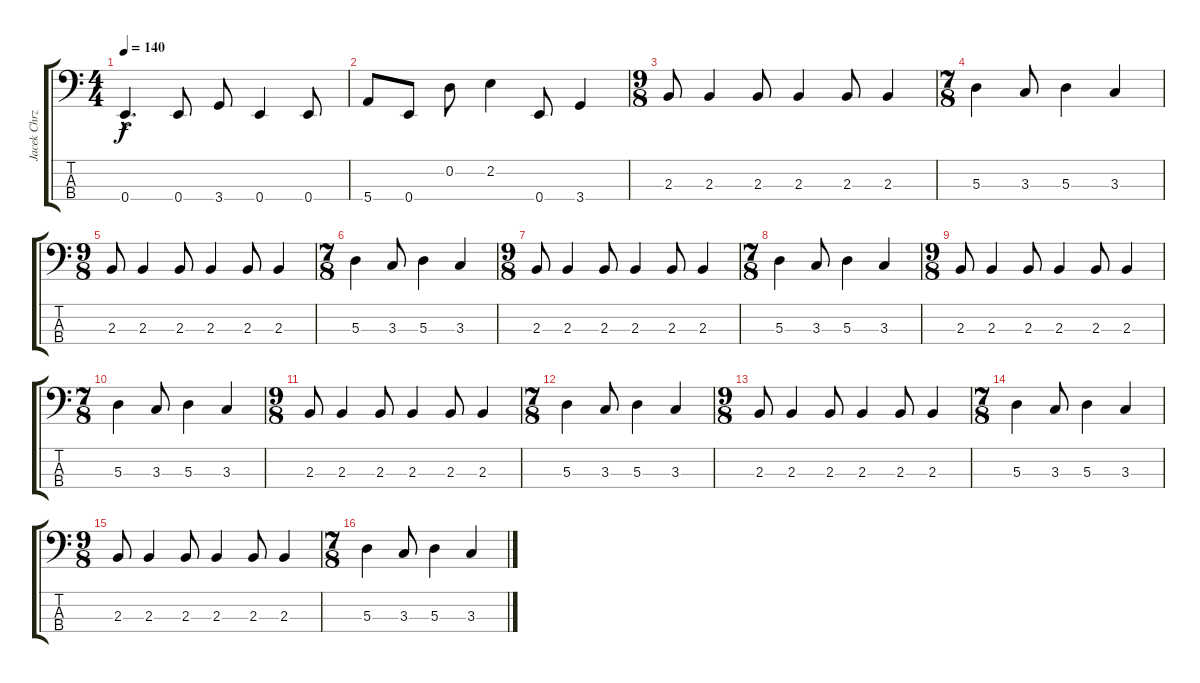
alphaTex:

\track ("Jacek Chrzanowski (Bas)" "Jacek Chrz") {instrument electricbassfinger}
\staff {score tabs}
\tuning (G2 D2 A1 E1) {hide}
\ts (4 4)
\tempo 140
\clef f4
\ks c
0.4{hac}.4{d dy f} 0.4.8 3.4.8 0.4.4 0.4.8 |
5.4.8 0.4.8 0.2.8 2.2.4 0.4.8 3.4.4 |
\ts (9 8)
2.3.8 2.3.4 2.3.8 2.3.4 2.3.8 2.3.4 |
\ts (7 8)
5.3.4 3.3.8 5.3.4 3.3.4 |
\ts (9 8)
2.3.8 2.3.4 2.3.8 2.3.4 2.3.8 2.3.4 |
\ts (7 8)
5.3.4 3.3.8 5.3.4 3.3.4 |
\ts (9 8)
2.3.8 2.3.4 2.3.8 2.3.4 2.3.8 2.3.4 |
\ts (7 8)
5.3.4 3.3.8 5.3.4 3.3.4 |
\ts (9 8)
2.3.8 2.3.4 2.3.8 2.3.4 2.3.8 2.3.4 |
\ts (7 8)
5.3.4 3.3.8 5.3.4 3.3.4 |
\ts (9 8)
2.3.8 2.3.4 2.3.8 2.3.4 2.3.8 2.3.4 |
\ts (7 8)
5.3.4 3.3.8 5.3.4 3.3.4 |
\ts (9 8)
2.3.8 2.3.4 2.3.8 2.3.4 2.3.8 2.3.4 |
\ts (7 8)
5.3.4 3.3.8 5.3.4 3.3.4 |
\ts (9 8)
2.3.8 2.3.4 2.3.8 2.3.4 2.3.8 2.3.4 |
\ts (7 8)
5.3.4 3.3.8 5.3.4 3.3.4
